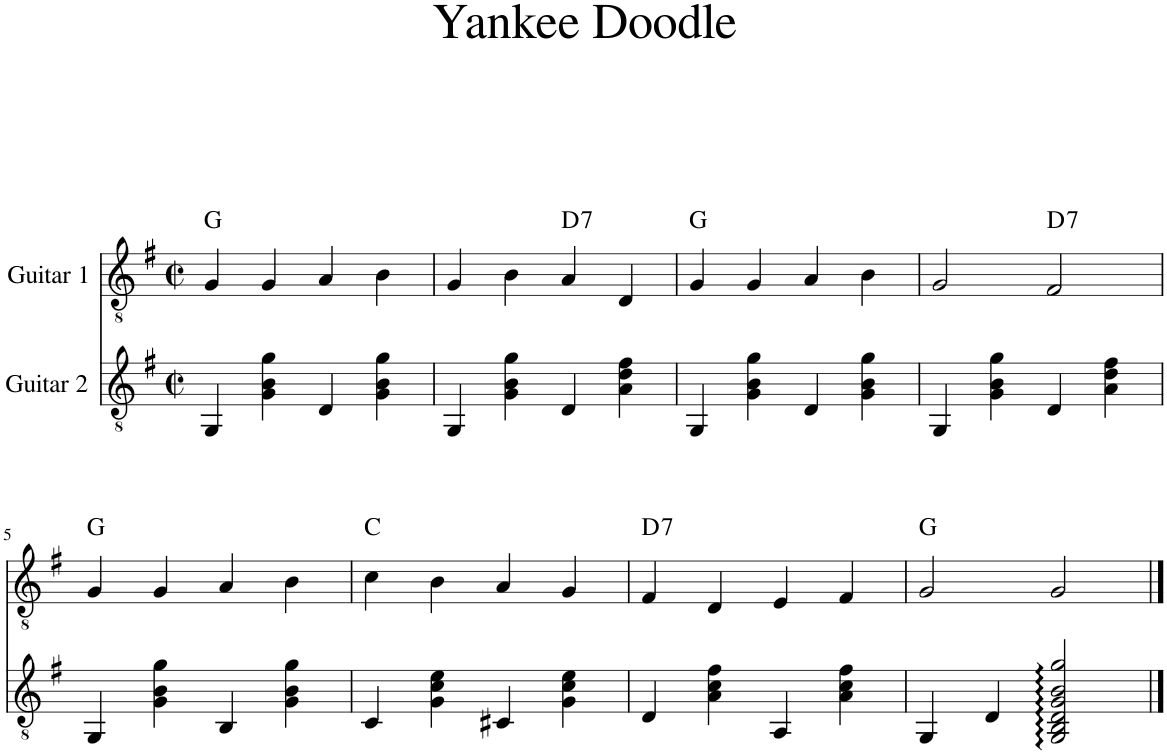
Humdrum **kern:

**kern	**kern	**harte
*part2	*part1	*part1
*staff2	*staff1	*
*I"Guitar 2	*I"Guitar 1	*
*clefGv2	*clefGv2	*
*k[f#]	*k[f#]	*
*M2/2	*M2/2	*
*met(c|)	*met(c|)	*
=1	=1	=1
4GG/	4G/	G:maj
4G\ 4B\ 4g\	4G/	.
4D/	4A/	.
4G\ 4B\ 4g\	4B\	.
=2	=2	=2
4GG/	4G/	.
4G\ 4B\ 4g\	4B\	.
!	!	!LO:H:kt=7
4D/	4A/	D:7
4A\ 4d\ 4f#\	4D/	.
=3	=3	=3
4GG/	4G/	G:maj
4G\ 4B\ 4g\	4G/	.
4D/	4A/	.
4G\ 4B\ 4g\	4B\	.
=4	=4	=4
4GG/	2G/	.
4G\ 4B\ 4g\	.	.
!	!	!LO:H:kt=7
4D/	2F#/	D:7
4A\ 4d\ 4f#\	.	.
!!LO:LB:g=z
=5	=5	=5
4GG/	4G/	G:maj
4G\ 4B\ 4g\	4G/	.
4BB/	4A/	.
4G\ 4B\ 4g\	4B\	.
=6	=6	=6
4C/	4c\	C:maj
4G\ 4c\ 4e\	4B\	.
4C#X/	4A/	.
4G\ 4c\ 4e\	4G/	.
=7	=7	=7
!	!	!LO:H:kt=7
4D/	4F#/	D:7
4A\ 4c\ 4f#\	4D/	.
4AA/	4E/	.
4A\ 4c\ 4f#\	4F#/	.
=8	=8	=8
4GG/	2G/	G:maj
4D/	.	.
2GG/: 2BB/: 2D/: 2G/: 2B/: 2g/:	2G/	.
==	==	==
*-	*-	*-
